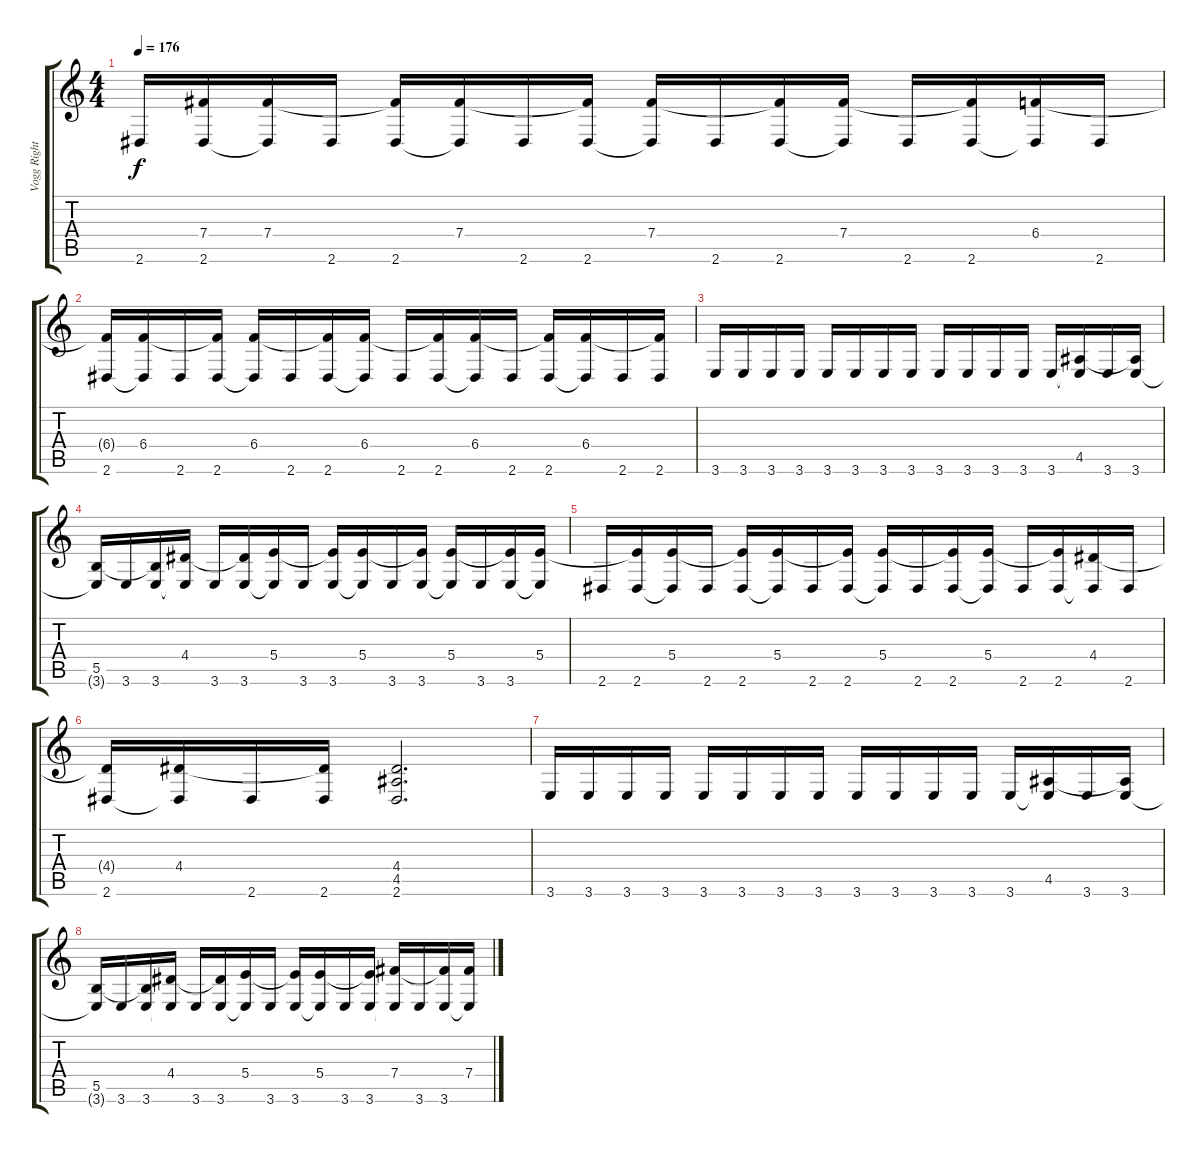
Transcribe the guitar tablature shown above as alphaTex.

\track ("Vogg Right" "Vogg Right") {instrument distortionguitar}
\staff {score tabs}
\tuning (Db4 Ab3 E3 B2 Gb2 Db2) {hide}
\ts (4 4)
\tempo 176
\clef g2
\ks c
2.6.16{dy f} (7.4{t} 2.6).16 (7.4 2.6{t}).16 2.6.16 (7.4{t} 2.6).16 (7.4 2.6{t}).16 2.6.16 (7.4{t} 2.6).16 (7.4 2.6{t}).16 2.6.16 (7.4{t} 2.6).16 (7.4 2.6{t}).16 2.6.16 (7.4{t} 2.6).16 (6.4 2.6{t}).16 2.6.16 |
(6.4{t} 2.6).16 (6.4 2.6{t}).16 2.6.16 (6.4{t} 2.6).16 (6.4 2.6{t}).16 2.6.16 (6.4{t} 2.6).16 (6.4 2.6{t}).16 2.6.16 (6.4{t} 2.6).16 (6.4 2.6{t}).16 2.6.16 (6.4{t} 2.6).16 (6.4 2.6{t}).16 2.6.16 (6.4{t} 2.6).16 |
3.6.16 3.6.16 3.6.16 3.6.16 3.6.16 3.6.16 3.6.16 3.6.16 3.6.16 3.6.16 3.6.16 3.6.16 3.6.16 (4.5 3.6{t}).16 3.6.16 (4.5{t} 3.6).16 |
(5.5 3.6{t}).16 3.6.16 (5.5{t} 3.6).16 (4.4 3.6{t}).16 3.6.16 (4.4{t} 3.6).16 (5.4 3.6{t}).16 3.6.16 (5.4{t} 3.6).16 (5.4 3.6{t}).16 3.6.16 (5.4{t} 3.6).16 (5.4 3.6{t}).16 3.6.16 (5.4{t} 3.6).16 (5.4 3.6{t}).16 |
2.6.16 (5.4{t} 2.6).16 (5.4 2.6{t}).16 2.6.16 (5.4{t} 2.6).16 (5.4 2.6{t}).16 2.6.16 (5.4{t} 2.6).16 (5.4 2.6{t}).16 2.6.16 (5.4{t} 2.6).16 (5.4 2.6{t}).16 2.6.16 (5.4{t} 2.6).16 (4.4 2.6{t}).16 2.6.16 |
(4.4{t} 2.6).16 (4.4 2.6{t}).16 2.6.16 (4.4{t} 2.6).16 (4.4 4.5 2.6).2{d} |
3.6.16 3.6.16 3.6.16 3.6.16 3.6.16 3.6.16 3.6.16 3.6.16 3.6.16 3.6.16 3.6.16 3.6.16 3.6.16 (4.5 3.6{t}).16 3.6.16 (4.5{t} 3.6).16 |
(5.5 3.6{t}).16 3.6.16 (5.5{t} 3.6).16 (4.4 3.6{t}).16 3.6.16 (4.4{t} 3.6).16 (5.4 3.6{t}).16 3.6.16 (5.4{t} 3.6).16 (5.4 3.6{t}).16 3.6.16 (5.4{t} 3.6).16 (7.4 3.6{t}).16 3.6.16 (7.4{t} 3.6).16 (7.4 3.6{t}).16
